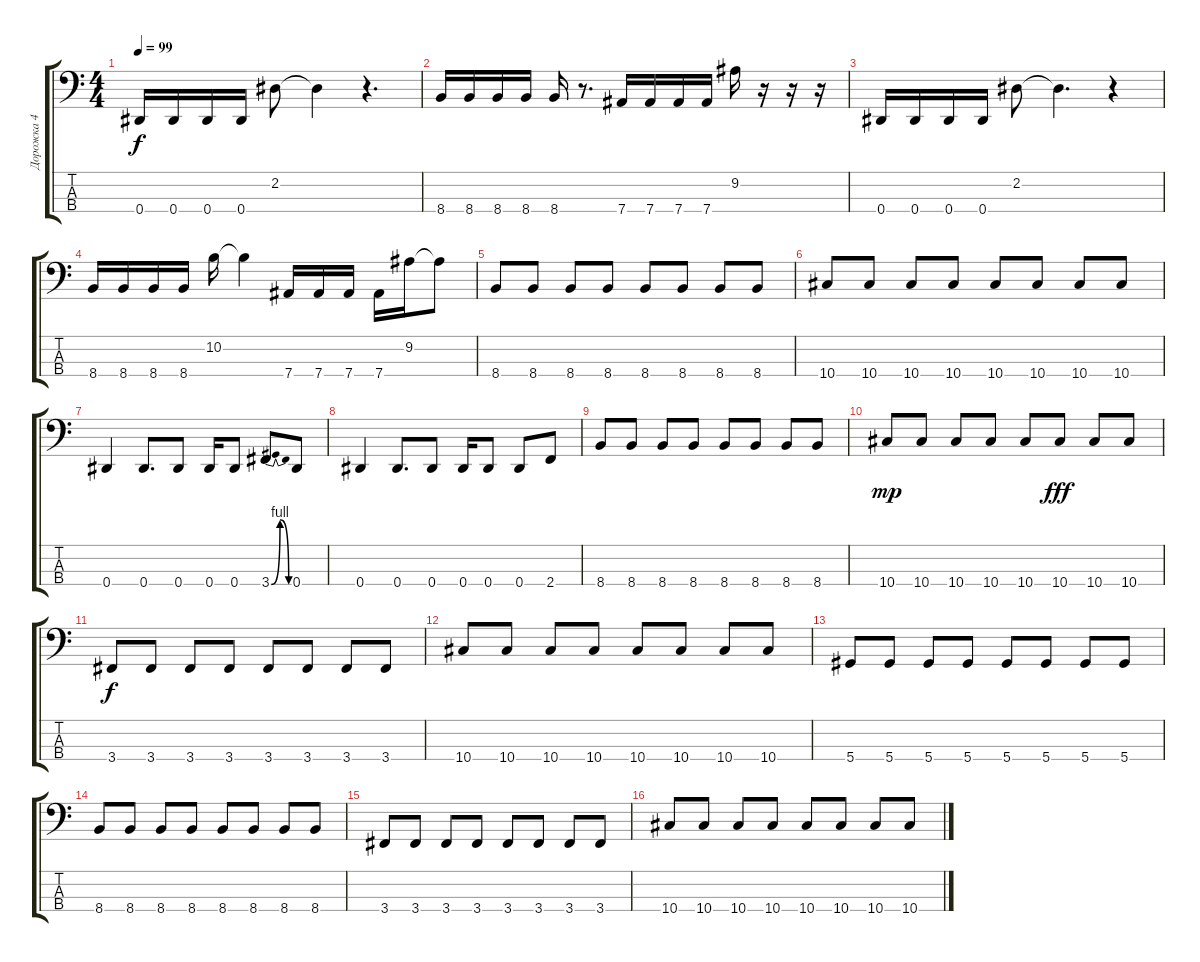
\track ("Дорожка 4" "Дорожка 4") {instrument electricbassfinger}
\staff {score tabs}
\tuning (Gb2 Db2 Ab1 Eb1) {hide}
\ts (4 4)
\tempo 99
\clef f4
\ks c
0.4.16{dy f} 0.4.16 0.4.16 0.4.16 2.2.8 2.2{t}.4 r.4{d} |
8.4.16 8.4.16 8.4.16 8.4.16 8.4.16 r.8{d} 7.4.16 7.4.16 7.4.16 7.4.16 9.2.16 r.16 r.16 r.16 |
0.4.16 0.4.16 0.4.16 0.4.16 2.2.8 2.2{t}.4{d} r.4 |
8.4.16 8.4.16 8.4.16 8.4.16 10.2.16 10.2{t}.4 7.4.16 7.4.16 7.4.16 7.4.16 9.2.16 9.2{t}.8 |
8.4.8 8.4.8 8.4.8 8.4.8 8.4.8 8.4.8 8.4.8 8.4.8 |
10.4.8 10.4.8 10.4.8 10.4.8 10.4.8 10.4.8 10.4.8 10.4.8 |
0.4.4 0.4.8{d} 0.4.8 0.4.16 0.4.8 3.4{be (bendrelease 0 0 15 4 45 4 60 0)}.8 0.4.8 |
0.4.4 0.4.8{d} 0.4.8 0.4.16 0.4.8 0.4.8 2.4.8 |
8.4.8 8.4.8 8.4.8 8.4.8 8.4.8 8.4.8 8.4.8 8.4.8 |
10.4.8{dy mp} 10.4.8 10.4.8 10.4.8 10.4.8 10.4.8{dy fff} 10.4.8 10.4.8 |
3.4.8{dy f} 3.4.8 3.4.8 3.4.8 3.4.8 3.4.8 3.4.8 3.4.8 |
10.4.8 10.4.8 10.4.8 10.4.8 10.4.8 10.4.8 10.4.8 10.4.8 |
5.4.8 5.4.8 5.4.8 5.4.8 5.4.8 5.4.8 5.4.8 5.4.8 |
8.4.8 8.4.8 8.4.8 8.4.8 8.4.8 8.4.8 8.4.8 8.4.8 |
3.4.8 3.4.8 3.4.8 3.4.8 3.4.8 3.4.8 3.4.8 3.4.8 |
10.4.8 10.4.8 10.4.8 10.4.8 10.4.8 10.4.8 10.4.8 10.4.8
